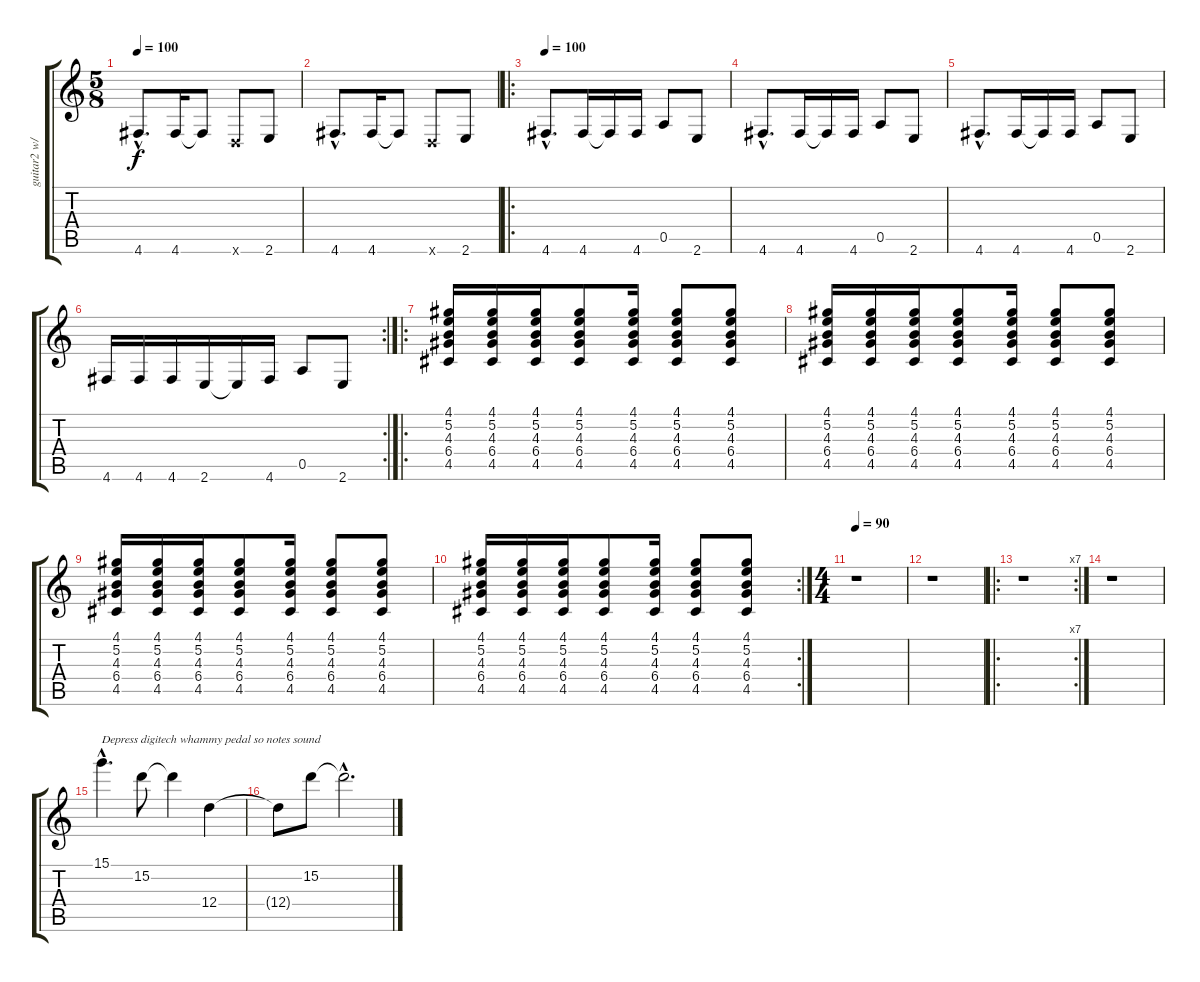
\track ("guitar2 w/digitech whammy effect" "guitar2 w/") {instrument guitarharmonics}
\staff {score tabs}
\tuning (E4 B3 G3 D3 A2 D2) {hide}
\ts (5 8)
\tempo 100
\clef g2
\ks c
4.6{hac}.8{d dy f} 4.6.16 4.6{t}.8 0.6{x}.8 2.6.8 |
4.6{hac}.8{d} 4.6.16 4.6{t}.8 0.6{x}.8 2.6.8 |
\ro
\tempo 100
4.6{hac}.8{d} 4.6.16 4.6{t}.16 4.6.16 0.5.8 2.6.8 |
4.6{hac}.8{d} 4.6.16 4.6{t}.16 4.6.16 0.5.8 2.6.8 |
4.6{hac}.8{d} 4.6.16 4.6{t}.16 4.6.16 0.5.8 2.6.8 |
\rc 2
4.6.16 4.6.16 4.6.16 2.6.16 2.6{t}.16 4.6.16 0.5.8 2.6.8 |
\ro
(4.1 5.2 4.3 6.4 4.5).16 (4.1 5.2 4.3 6.4 4.5).16 (4.1 5.2 4.3 6.4 4.5).16 (4.1 5.2 4.3 6.4 4.5).8 (4.1 5.2 4.3 6.4 4.5).16 (4.1 5.2 4.3 6.4 4.5).8 (4.1 5.2 4.3 6.4 4.5).8 |
(4.1 5.2 4.3 6.4 4.5).16 (4.1 5.2 4.3 6.4 4.5).16 (4.1 5.2 4.3 6.4 4.5).16 (4.1 5.2 4.3 6.4 4.5).8 (4.1 5.2 4.3 6.4 4.5).16 (4.1 5.2 4.3 6.4 4.5).8 (4.1 5.2 4.3 6.4 4.5).8 |
(4.1 5.2 4.3 6.4 4.5).16 (4.1 5.2 4.3 6.4 4.5).16 (4.1 5.2 4.3 6.4 4.5).16 (4.1 5.2 4.3 6.4 4.5).8 (4.1 5.2 4.3 6.4 4.5).16 (4.1 5.2 4.3 6.4 4.5).8 (4.1 5.2 4.3 6.4 4.5).8 |
\rc 2
(4.1 5.2 4.3 6.4 4.5).16 (4.1 5.2 4.3 6.4 4.5).16 (4.1 5.2 4.3 6.4 4.5).16 (4.1 5.2 4.3 6.4 4.5).8 (4.1 5.2 4.3 6.4 4.5).16 (4.1 5.2 4.3 6.4 4.5).8 (4.1 5.2 4.3 6.4 4.5).8 |
\ts (4 4)
\tempo 90
r.1 |
r.1 |
\ro
\rc 7
r.1 |
r.1 |
15.1{hac}.4{d txt "Depress digitech whammy pedal so notes sound " instrument guitarharmonics} 15.2.8 15.2{t}.4 12.4.4 |
12.4{t}.8 15.2.8 15.2{hac t}.2{d}
